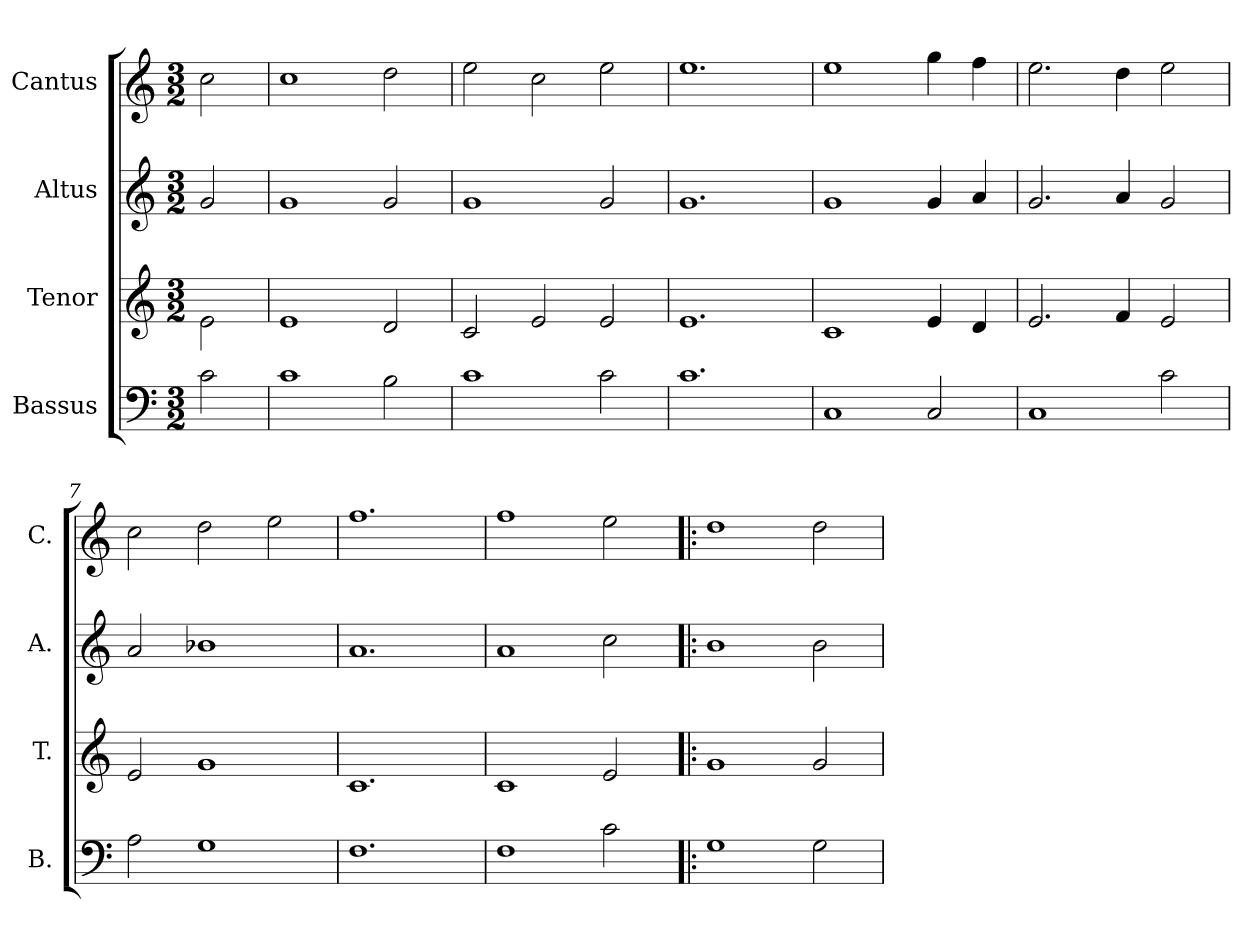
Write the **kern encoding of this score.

**kern	**kern	**kern	**kern
*part4	*part3	*part2	*part1
*staff4	*staff3	*staff2	*staff1
*I"Bassus	*I"Tenor	*I"Altus	*I"Cantus
*I'B.	*I'T.	*I'A.	*I'C.
*clefF4	*clefG2	*clefG2	*clefG2
*k[]	*k[]	*k[]	*k[]
*C:	*C:	*C:	*C:
*M3/2	*M3/2	*M3/2	*M3/2
=1	=1	=1	=1
2c\	2e\	2g/	2cc\
=2	=2	=2	=2
1c\	1e/	1g/	1cc\
2B\	2d/	2g/	2dd\
=3	=3	=3	=3
1c\	2c/	1g/	2ee\
.	2e/	.	2cc\
2c\	2e/	2g/	2ee\
=4	=4	=4	=4
1.c\	1.e/	1.g/	1.ee\
=5	=5	=5	=5
1C/	1c/	1g/	1ee\
2C/	4e/	4g/	4gg\
.	4d/	4a/	4ff\
=6	=6	=6	=6
1C/	2.e/	2.g/	2.ee\
.	4f/	4a/	4dd\
2c\	2e/	2g/	2ee\
!!LO:LB:g=z
=7	=7	=7	=7
2A\	2e/	2a/	2cc\
1G\	1g/	1b-X\	2dd\
.	.	.	2ee\
=8	=8	=8	=8
1.F\	1.c/	1.a/	1.ff\
=9	=9	=9	=9
1F\	1c/	1a/	1ff\
2c\	2e/	2cc\	2ee\
=10!|:	=10!|:	=10!|:	=10!|:
1G\	1g/	1b\	1dd\
2G\	2g/	2b\	2dd\
=	=	=	=
*-	*-	*-	*-
